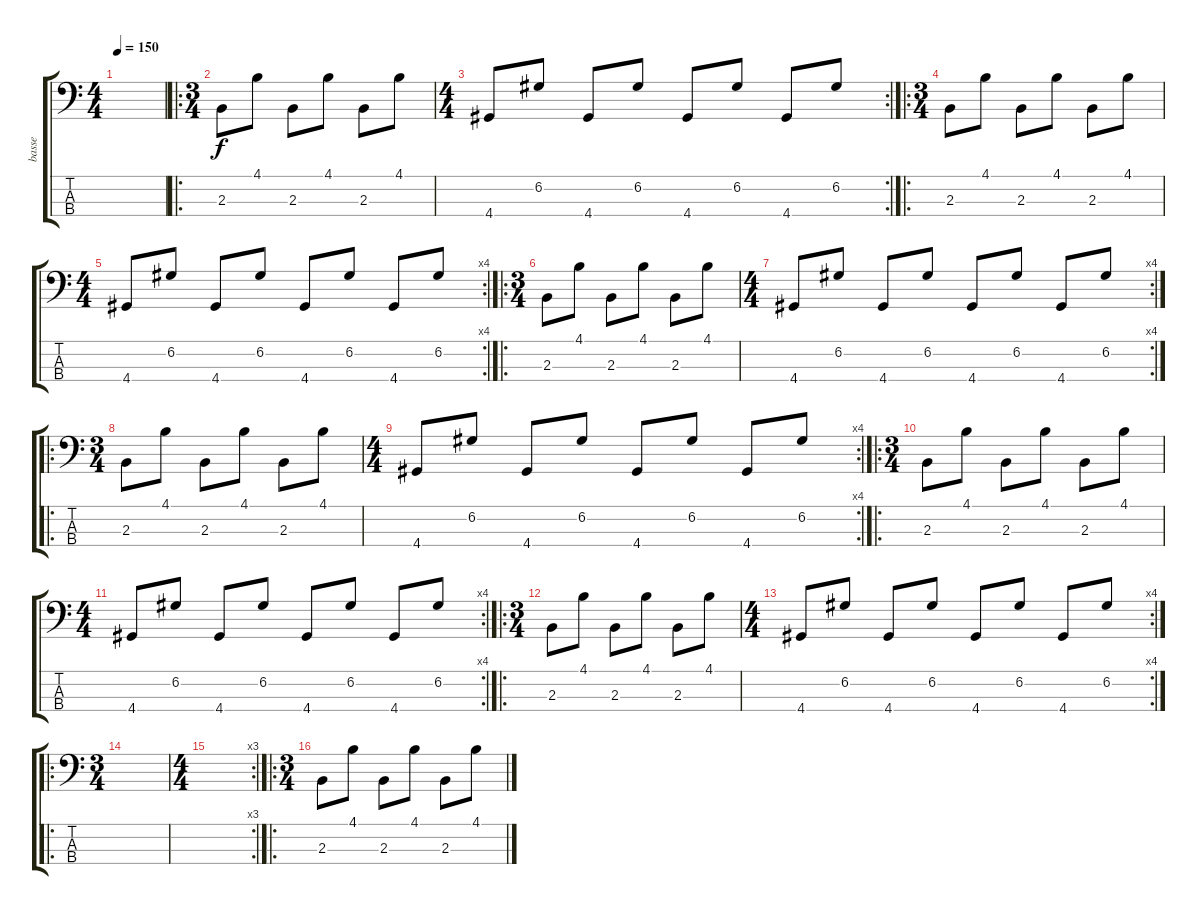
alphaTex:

\track ("basse" "basse") {instrument acousticguitarnylon}
\staff {score tabs}
\tuning (G2 D2 A1 E1) {hide}
\ts (4 4)
\tempo 150
\clef f4
\ks c
|
\ro
\ts (3 4)
2.3.8 4.1.8 2.3.8 4.1.8 2.3.8 4.1.8 |
\rc 2
\ts (4 4)
4.4.8 6.2.8 4.4.8 6.2.8 4.4.8 6.2.8 4.4.8 6.2.8 |
\ro
\ts (3 4)
2.3.8 4.1.8 2.3.8 4.1.8 2.3.8 4.1.8 |
\rc 4
\ts (4 4)
4.4.8 6.2.8 4.4.8 6.2.8 4.4.8 6.2.8 4.4.8 6.2.8 |
\ro
\ts (3 4)
2.3.8 4.1.8 2.3.8 4.1.8 2.3.8 4.1.8 |
\rc 4
\ts (4 4)
4.4.8 6.2.8 4.4.8 6.2.8 4.4.8 6.2.8 4.4.8 6.2.8 |
\ro
\ts (3 4)
2.3.8 4.1.8 2.3.8 4.1.8 2.3.8 4.1.8 |
\rc 4
\ts (4 4)
4.4.8 6.2.8 4.4.8 6.2.8 4.4.8 6.2.8 4.4.8 6.2.8 |
\ro
\ts (3 4)
2.3.8 4.1.8 2.3.8 4.1.8 2.3.8 4.1.8 |
\rc 4
\ts (4 4)
4.4.8 6.2.8 4.4.8 6.2.8 4.4.8 6.2.8 4.4.8 6.2.8 |
\ro
\ts (3 4)
2.3.8 4.1.8 2.3.8 4.1.8 2.3.8 4.1.8 |
\rc 4
\ts (4 4)
4.4.8 6.2.8 4.4.8 6.2.8 4.4.8 6.2.8 4.4.8 6.2.8 |
\ro
\ts (3 4)
|
\rc 3
\ts (4 4)
|
\ro
\ts (3 4)
2.3.8 4.1.8 2.3.8 4.1.8 2.3.8 4.1.8
